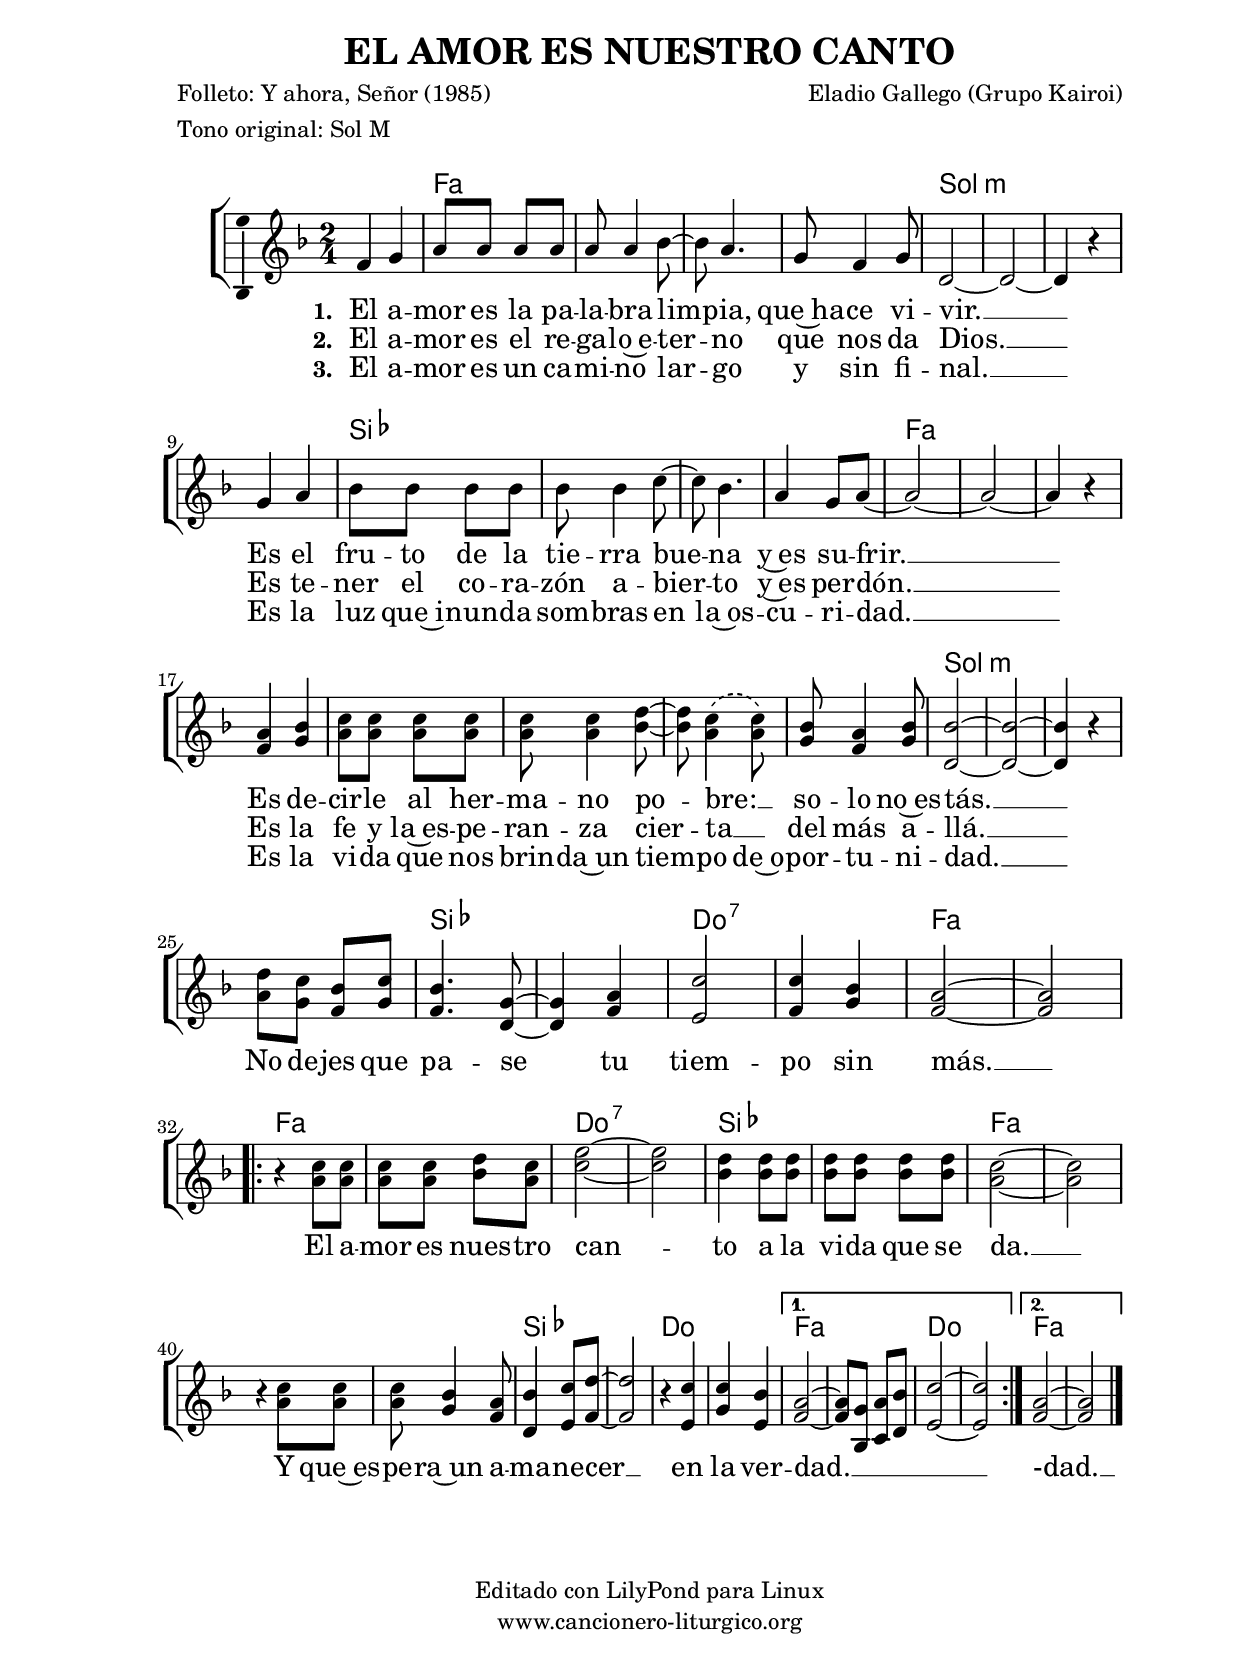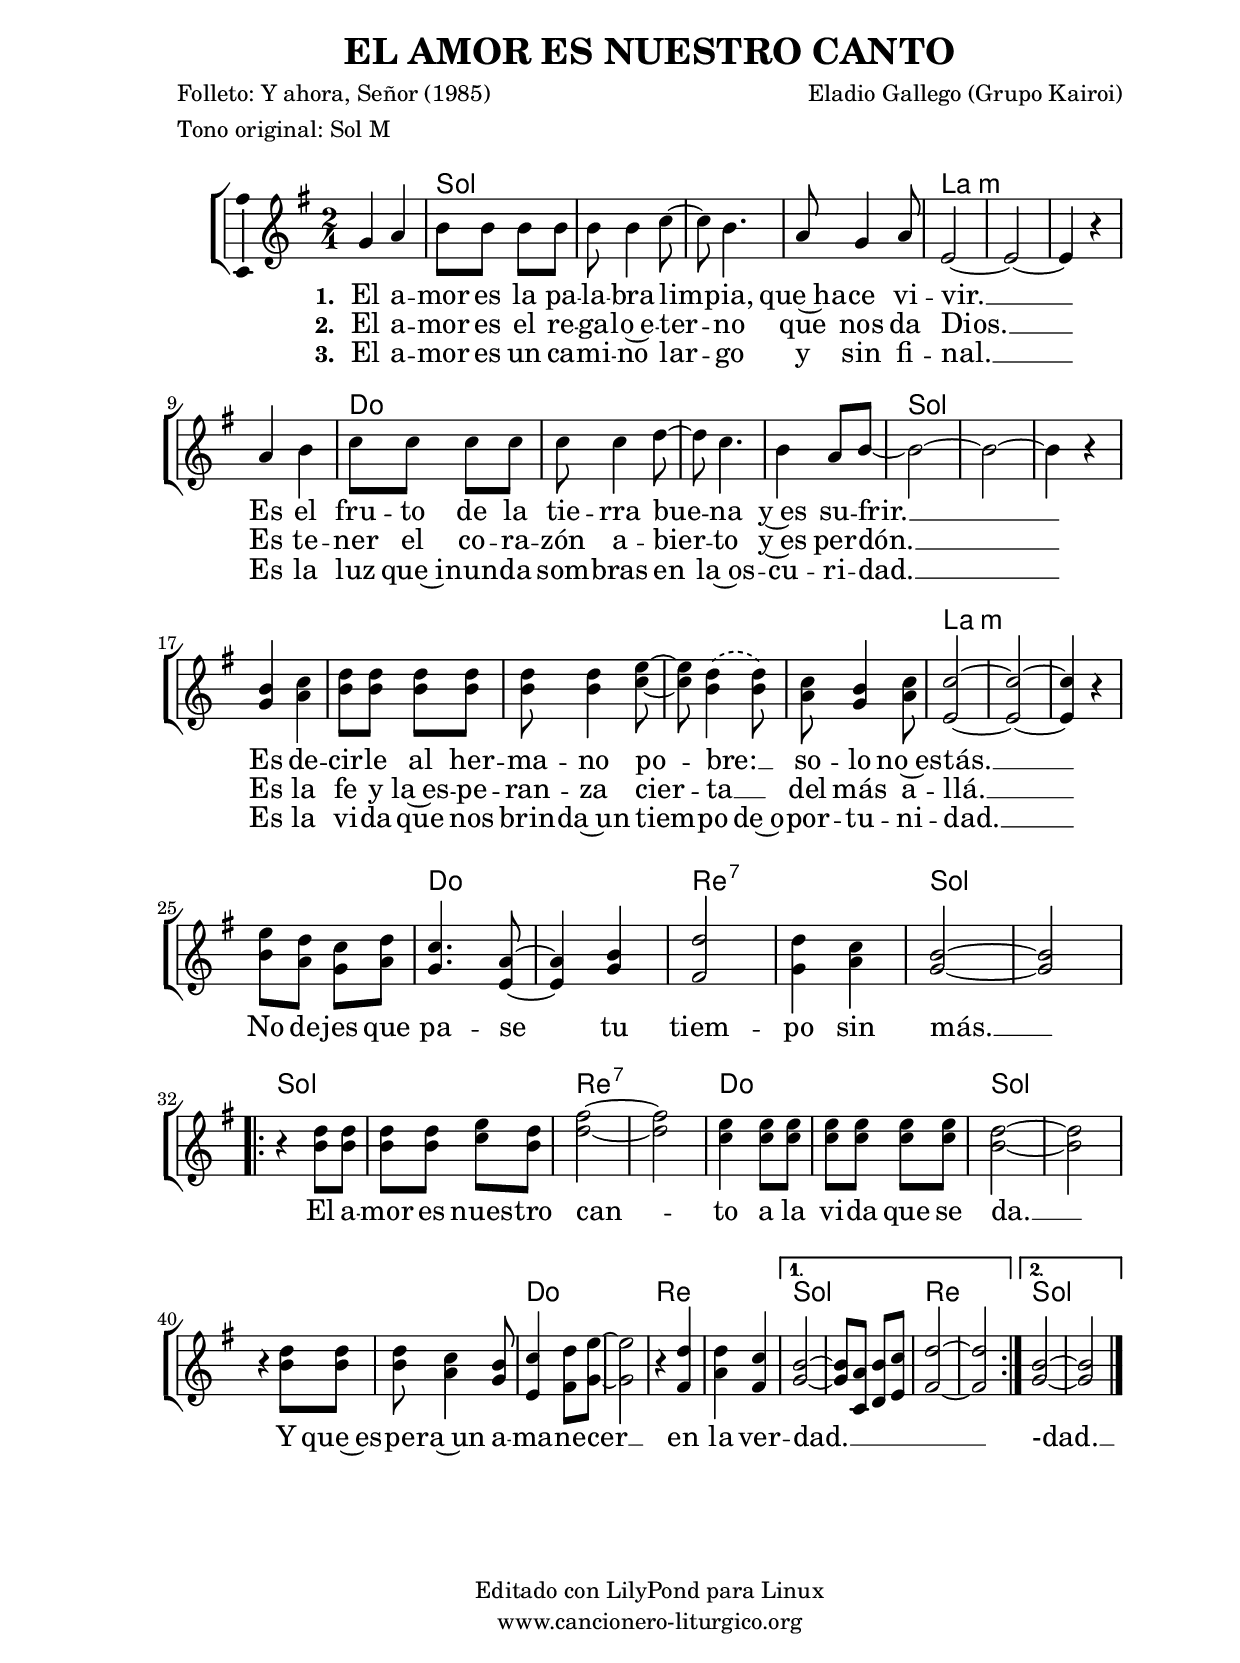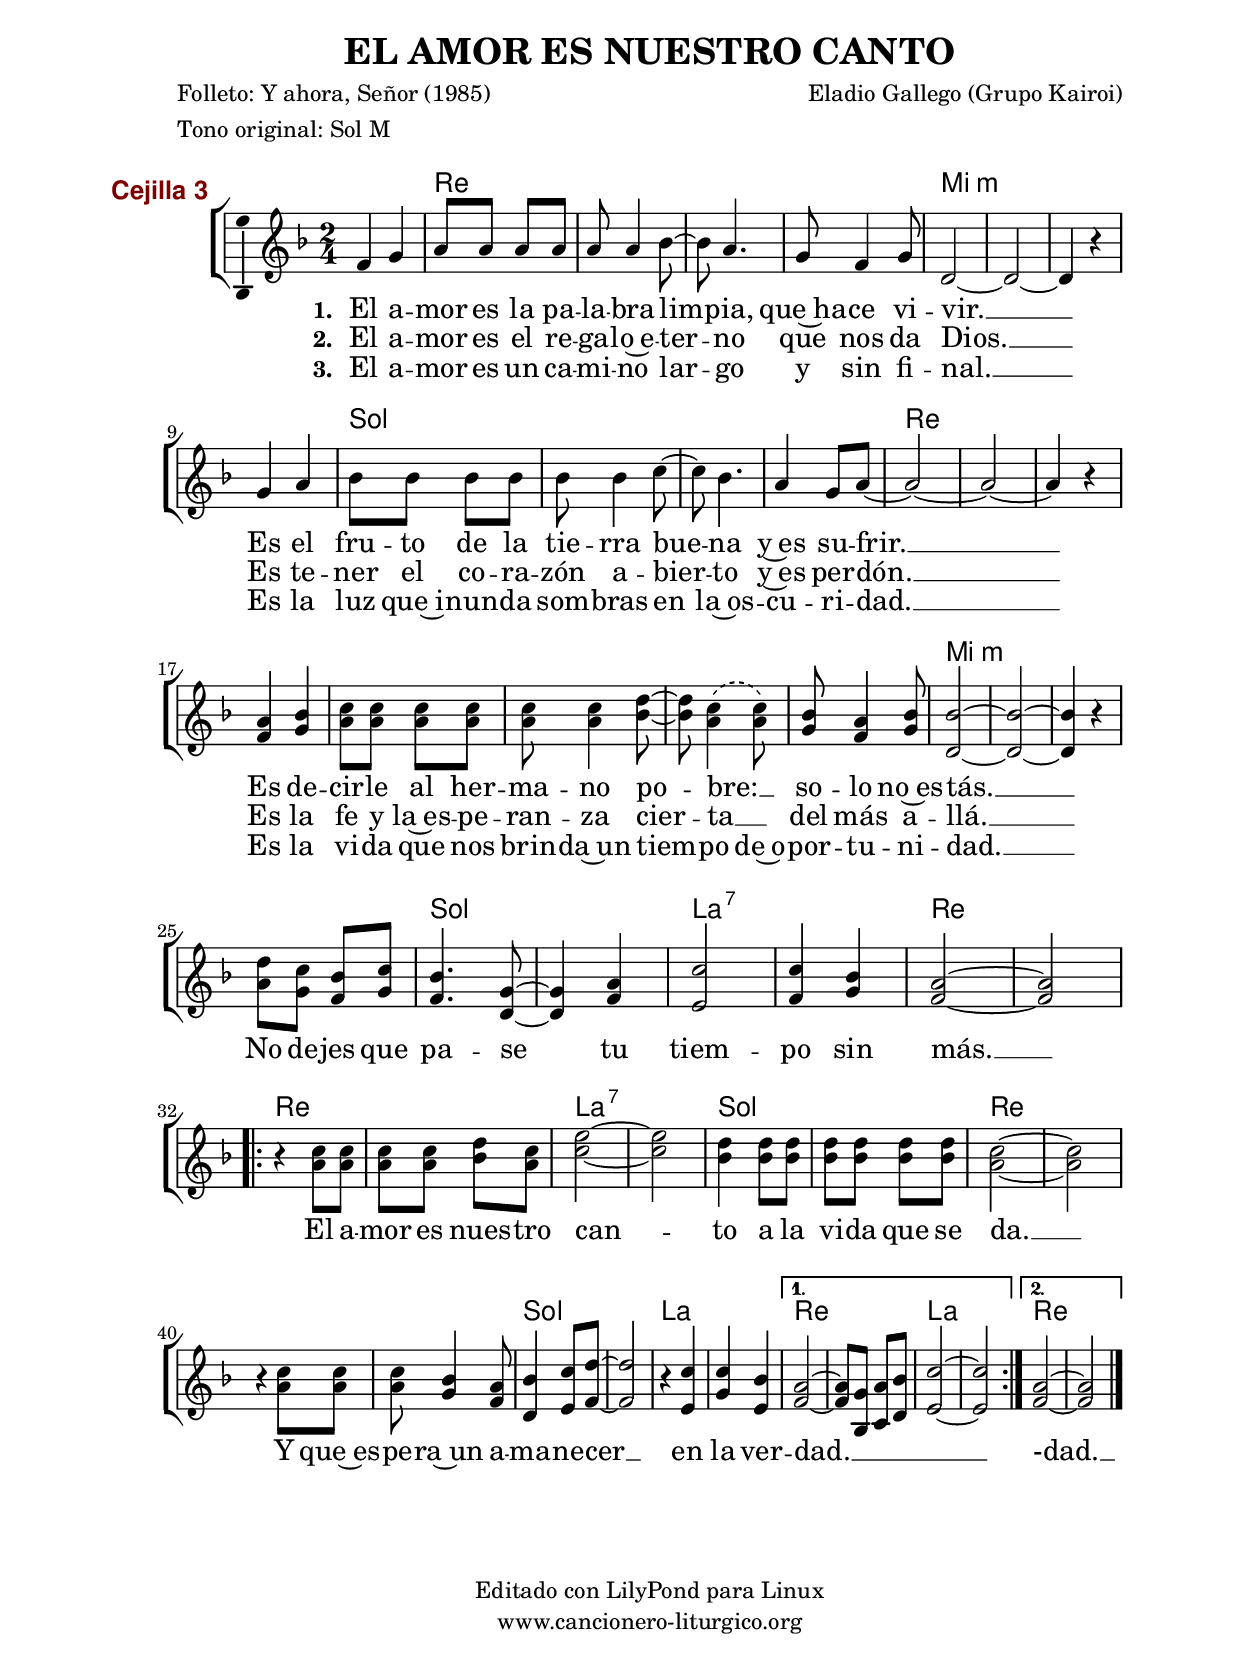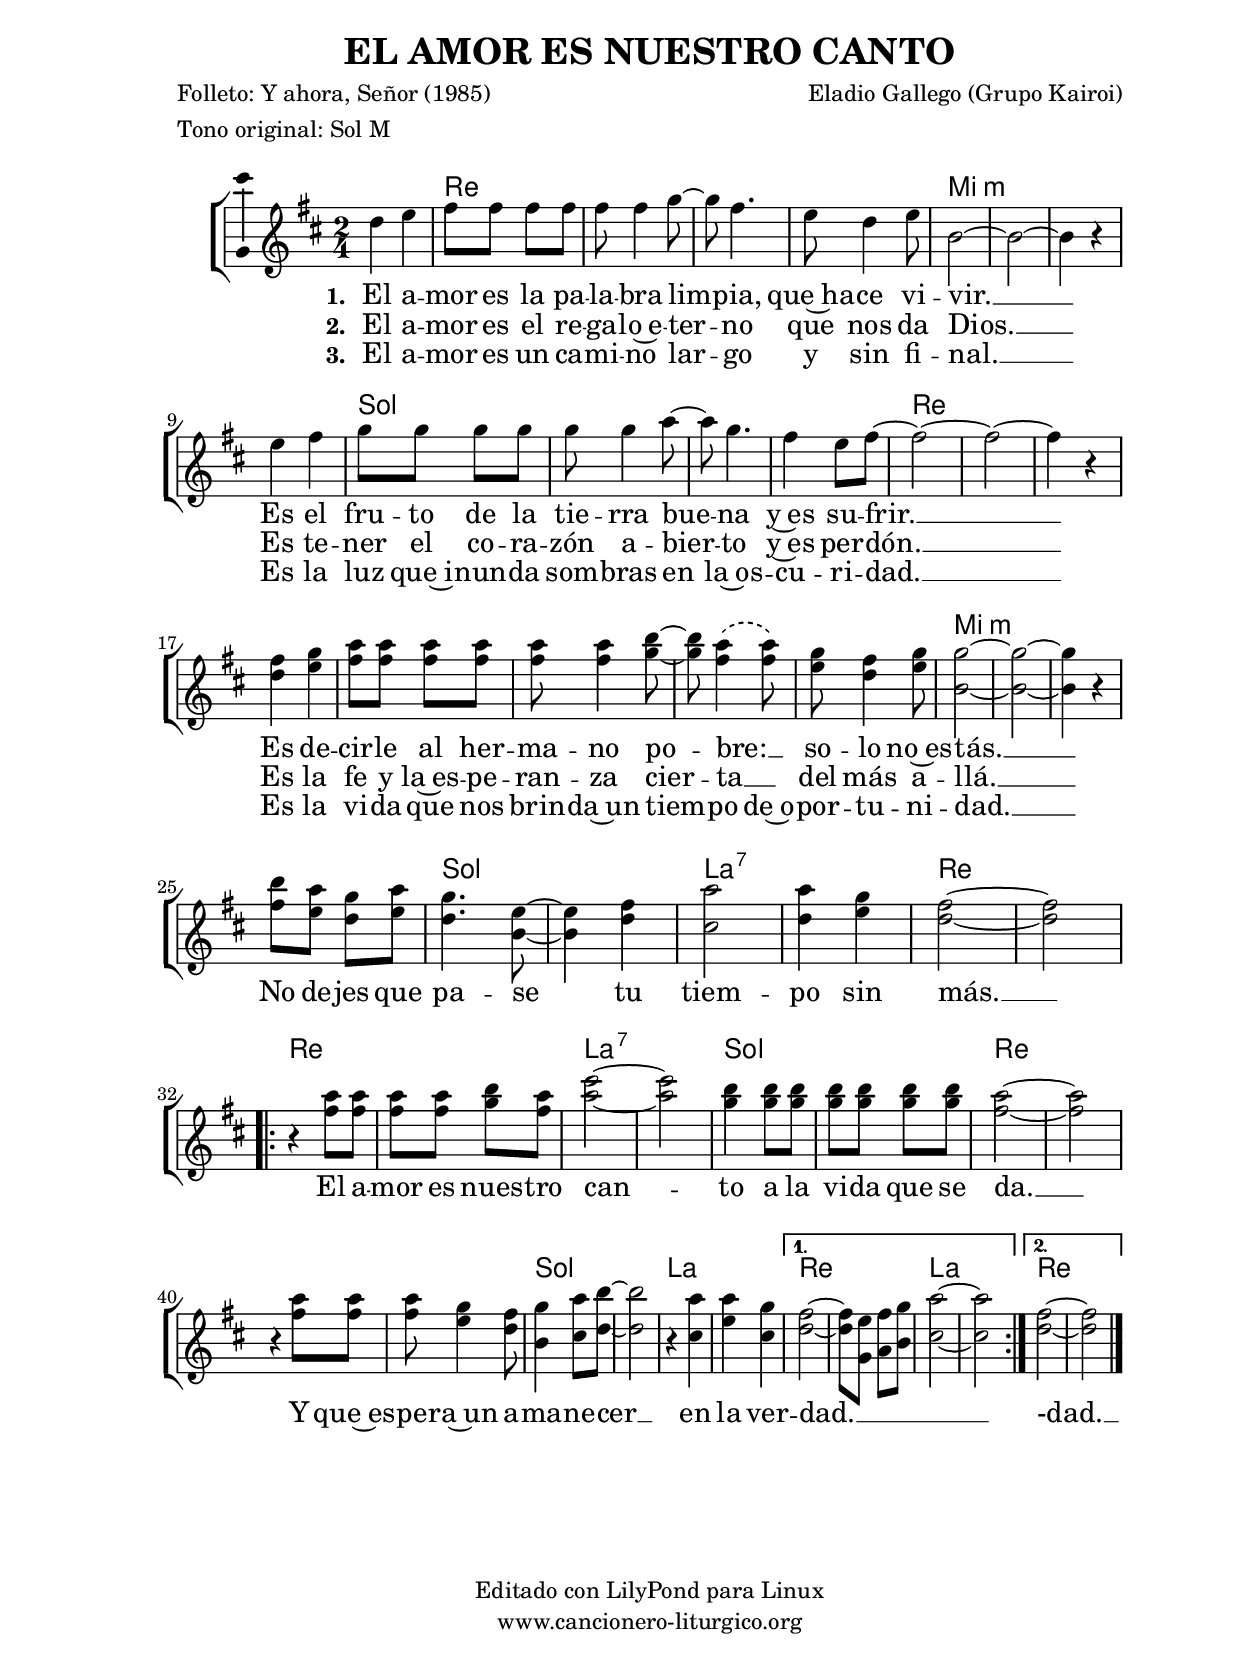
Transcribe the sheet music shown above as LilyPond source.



%versión de lilypond para la que se ha escrito esta partitura:
\version "2.16.0"

	%Tamaño papel
	#(set-default-paper-size "a4")
	%Tamaño partitura
	#(set-global-staff-size 20)
	%No responde al pulsar sobre una nota
	#(ly:set-option 'point-and-click #f)

%parámetros del encabezamiento:
\header {
	title = "EL AMOR ES NUESTRO CANTO"
	subtitle = ""
	composer = "Eladio Gallego (Grupo Kairoi)"
	poet = "Folleto: Y ahora, Señor (1985)"
	meter = "Tono original: Sol M"
	arranger = ""
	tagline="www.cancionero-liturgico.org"
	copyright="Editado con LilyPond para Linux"
	tiempo = ""
	usos = "Comunión, Gracias"
	letra = ""
	}

%parámetros asociados al papel:
\paper  {
	oddHeaderMarkup = \markup {\fill-line { \on-the-fly #not-first-page \fromproperty #'header:title \on-the-fly #not-first-page \fromproperty #'header:composer }}
	evenHeaderMarkup = \markup {\fill-line { \fromproperty #'header:composer \fromproperty #'header:title }}
	#(set-paper-size "a4")
	print-page-number = ##f
	first-page-number = 1
	print-first-page-number = ##f
%	head-separation = 3.0 \cm
	top-margin = 2.0 \cm
	bottom-margin = 0.5\cm
%%%	bottom-margin = -1.0\cm
	left-margin = 3.0 \cm
	line-width = 16.0 \cm 
	indent = 8\mm
	interscoreline = 2.\mm
	between-system-space = 15\mm
%	para que las partituras no llenen la hoja:
	ragged-bottom = ##t
%	idem para la última hoja:
	ragged-last-bottom = ##f
%	para que las partituras llenen el ancho del papel:
	ragged-last = ##f
	after-title-space = 2.5 \cm
%page-count=1
%system-count=8

	%Flexible Vertical Spacing
%	markup-markup-spacing =
%	#'((basic-distance . 15) (minimum-distance . 15) (padding . 3))
	markup-system-spacing =
	#'((basic-distance . 15) (minimum-distance . 15) (padding . 3))
	system-system-spacing =
	#'((basic-distance . 15) (minimum-distance . 15) (padding . 3))
	score-system-spacing =
	#'((basic-distance . 15) (minimum-distance . 15) (padding . 5))
%	top-system-spacing = % header
%	#'((basic-distance . 8) (minimum-distance . 0) (padding . 0))
%	top-markup-spacing =
%	#'((basic-distance . 20) (minimum-distance . 20) (padding . 0))
	last-bottom-spacing = % footer
	#'((basic-distance . 5) (minimum-distance . 5) (padding . 0))
%	score-markup-spacing =
%	#'((basic-distance . 16) (minimum-distance . 13) (padding . 0))

	}


%parámetros que afectan a toda la partitura:
global =  {
	%clave de sol (G):
	\clef G
	%armadura:
	\transpose g f
	\key g \major
	\tempo 4=100
	\set Score.tempoHideNote = ##t
	}


acordes = {
	\italianChords
	\chordmode {
	\transpose g f
{

s2 g2 s g s a:m s a:m s c s c s g s g s
g2 s g s a:m s a:m s c s d:7 s g s
\repeat volta 2 {
g2 s d:7 s c s g s s s c s d s
}
\alternative {
{
g2 s d s
}
{
g2 s
}
}

}
}
}



melodia = 

	\transpose g f
{

\time 2/4

\relative c''{

\phrasingSlurDashed

g4 a
b8 b b b
b b4 c8~
c8 b4.
a8 g4 a8
e2~
e2~
e4 r

\break

a4 b
c8 c c c
c8 c4 d8~
d8 c4.
b4 a8 b~
b2~
b2~
b4 r4

\break

<<
{
b4 c
d8 d d d
d d4 e8~
e8 d4 \(d8\)
c8 b4 c8
c2~
c2~
c4 r

\break

e8 d c d
c4. a8~
a4 b
d2
d4 c
b2~
b2
}
{
g4 a
b8 b b b
b b4 c8~
c8 b4 \(b8\)
a8 g4 a8
e2~
e2~
e4 r
b'8 a g a
g4. e8~
e4 g
fis2
g4 a
g2~
g2
}
>>

%\bar "||"
\break

\repeat volta 2 {

<<
{
r4 d'8 d
d8 d e d
fis2~
fis2
e4 e8 e
e8 e e e
d2~
d2

\break

r4 d8 d
d8 c4 b8
c4 d8 e~
e2
r4 d4
d4 c
}
{
r4 b8 b
b8 b c b
d2~
d2
c4 c8 c
c8 c c c
b2~
b2
r4 b8 b
b8 a4 g8
e4 fis8 g~
g2
r4 fis4
a4 fis
}
>>

}

\alternative{
{
<<
{
b2~
b8 a b c
d2~
d2
}
{
g,2~
g8 c, d e
fis2~
fis2
}
>>
}
{
<<
{
b2~
b2
}
{
g2~
g2
}
>>
}
}


\bar "|."
}
}


texto = \lyricmode {
\set stanza =#"1. " El a -- mor es la pa -- la -- bra lim -- pia,
que~ha -- ce vi -- vir. __
Es el fru -- to de la tie -- rra bue -- na
y~es su -- frir. __
Es de -- cir -- le al her -- ma -- no po -- bre: __ _
so -- lo no~es -- tás. __
No de -- jes que pa -- se
tu tiem -- po sin más. __

El a -- mor es nues -- tro can -- to
a la vi -- da que se da. __
Y que~es -- pe -- ra~un a -- ma -- ne -- cer __
en la ver -- dad. __ _ _ _ _
-dad. __

	}

textodos = \lyricmode {
\set stanza =#"2. " El a -- mor es el re -- ga -- lo~e -- ter -- no
que nos da Dios. __
Es te -- ner el co -- ra -- zón a -- bier -- to
y~es per -- dón. __
Es la fe y la~es -- pe -- ran -- za cier -- ta __ _
del más a -- llá. __

	}

textotres = \lyricmode {
\set stanza =#"3. " El a -- mor es un ca -- mi -- no lar -- go
y sin fi -- nal. __
Es la luz que~i -- nun -- da som -- bras
en la~os -- cu -- ri -- dad. __
Es la vi -- da que nos brin -- da~un tiem -- po
de~o -- por -- tu -- ni -- dad. __

	}


acordesStaff = \context ChordNames = acordesStaff <<
	\set chordChanges = ##t
	\acordes
	>>


%%%%%%%%%%%%%%%%%%%%%%%%%%%%%%%%%%% CEJILLA %%%%%%%%%%%%%%%%%%%%%%%%%%%%%%%%%%%
acordescejilla = {
%%%	\override ChordNames.ChordName #'font-size = #-1
%%%	\override ChordNames.ChordName #'font-series = #'bold
	\transpose f d {
		\acordes
		}
	}

acordescejillaStaff = \context ChordNames = acordescejillaStaff <<
	\set Staff.instrumentName = \markup \with-color #darkred \larger \bold \sans "Cejilla 3"
	\set chordChanges = ##t
	\acordescejilla
	>>
%%%%%%%%%%%%%%%%%%%%%%%%%%%%%%%%%%% CEJILLA %%%%%%%%%%%%%%%%%%%%%%%%%%%%%%%%%%%


vozStaff = \context Voice = vozStaff
\with {\consists "Ambitus_engraver"}
<<
%	\set Staff.instrumentName = ""
%	\set Staff.shortInstrumentName = ""
%	\set Staff.midiInstrument = #"clarinet"
%	\set Staff.midiInstrument = #"cello"
	\set Staff.midiInstrument = #"flute"
%	\set Staff.midiInstrument = #"electric guitar (jazz)"
%	\set Staff.midiInstrument = #"english horn"
%	\set Staff.midiInstrument = #"violin"
%	\set Staff.midiInstrument = #"glockenspiel"
	\set Staff.midiMinimumVolume = #0.7
	\set Staff.midiMaximumVolume = #0.9
	\global
	\melodia
	>>


textoStaff = \context Lyrics = textoStaff <<
	\lyricsto vozStaff \texto
	>>

textodosStaff = \context Lyrics = textodosStaff <<
	\lyricsto vozStaff \textodos
	>>

textotresStaff = \context Lyrics = textotresStaff <<
	\lyricsto vozStaff \textotres
	>>


\book {
	\score {
		\context ChoirStaff {
			\override StaffGroup.SystemStartBracket #'collapse-height = #1
			\override Score.SystemStartBar #'collapse-height = #1
			<<
			\acordesStaff
			\vozStaff
			\textoStaff
			\textodosStaff
			\textotresStaff
			>>
			}
		\layout {
	    		\context {
				\Lyrics
				\override LyricText #'font-size = #2
				}
	   		 \context {
				\Score
				\override StaffSymbol #'staff-space = #(magstep +3)
				}
			}
		}
	\score {
		\unfoldRepeats
		\context ChoirStaff {
			<<
			\acordesStaff
			\vozStaff
			>>
			}
		\midi {
	  		\context {
	  			\Score
				tempoWholesPerMinute = #(ly:make-moment 70 4)
				}
			}
		}
	}


%Partitura para guitarra
#(define output-suffix "G")
\book {
	\score {
		\context ChoirStaff {
			\override StaffGroup.SystemStartBracket #'collapse-height = #1
			\override Score.SystemStartBar #'collapse-height = #1
			<<
			\acordescejillaStaff
			\vozStaff
			\textoStaff
			\textodosStaff
			\textotresStaff
			>>
			}
		\layout {
%%%%%%%%%%%%%%%%%%%%%%%%%%%%%%%%%%% CEJILLA %%%%%%%%%%%%%%%%%%%%%%%%%%%%%%%%%%%
			\context {
				\ChordNames \consists Instrument_name_engraver
				}
%%%%%%%%%%%%%%%%%%%%%%%%%%%%%%%%%%% CEJILLA %%%%%%%%%%%%%%%%%%%%%%%%%%%%%%%%%%%
	    		\context {
				\Lyrics
				\override LyricText #'font-size = #2
				}
	   		 \context {
				\Score
				\override StaffSymbol #'staff-space = #(magstep +3)
				}
			}
		}
	}


#(define output-suffix "C")
\book {
	\score {
		\context ChoirStaff {
			\override StaffGroup.SystemStartBracket #'collapse-height = #1
			\override Score.SystemStartBar #'collapse-height = #1
\transpose c d
			<<
			\acordesStaff
			\vozStaff
			\textoStaff
			\textodosStaff
			\textotresStaff
			>>
			}
		\layout {
	    		\context {
				\Lyrics
				\override LyricText #'font-size = #2
				}
	   		 \context {
				\Score
				\override StaffSymbol #'staff-space = #(magstep +3)
				}
			}
		}
	}


#(define output-suffix "S")
\book {
	\score {
		\context ChoirStaff {
			\override StaffGroup.SystemStartBracket #'collapse-height = #1
			\override Score.SystemStartBar #'collapse-height = #1
\transpose c a
			<<
			\acordesStaff
			\vozStaff
			\textoStaff
			\textodosStaff
			\textotresStaff
			>>
			}
		\layout {
	    		\context {
				\Lyrics
				\override LyricText #'font-size = #2
				}
	   		 \context {
				\Score
				\override StaffSymbol #'staff-space = #(magstep +3)
				}
			}
		}
	}


